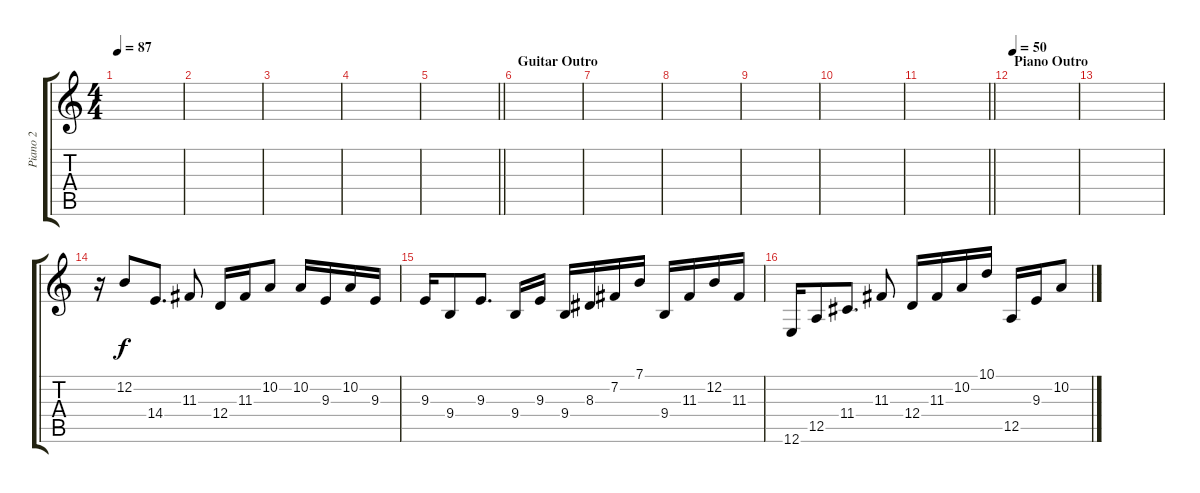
\track ("Piano 2" "Piano 2") {instrument acousticgrandpiano}
\staff {score tabs}
\tuning (E4 B3 G3 D3 A2 E2) {hide}
\ts (4 4)
\tempo 87
\clef g2
\ks c
|
|
|
|
\barLineRight lightlight
|
\section ("" "Guitar Outro")
|
|
|
|
|
\barLineRight lightlight
|
\section ("" "Piano Outro")
\tempo 50
|
|
r.16 12.2.8 14.4.8{d} 11.3.8 12.4.16 11.3.16 10.2.8 10.2.16 9.3.16 10.2.16 9.3.16 |
9.3.16 9.4.8 9.3.8{d} 9.4.16 9.3.16 9.4.16 8.3.16 7.2.16 7.1.16 9.4.16 11.3.16 12.2.16 11.3.16 |
12.6.16 12.5.8 11.4.8{d} 11.3.8 12.4.16 11.3.16 10.2.16 10.1.16 12.5.16 9.3.16 10.2.8
